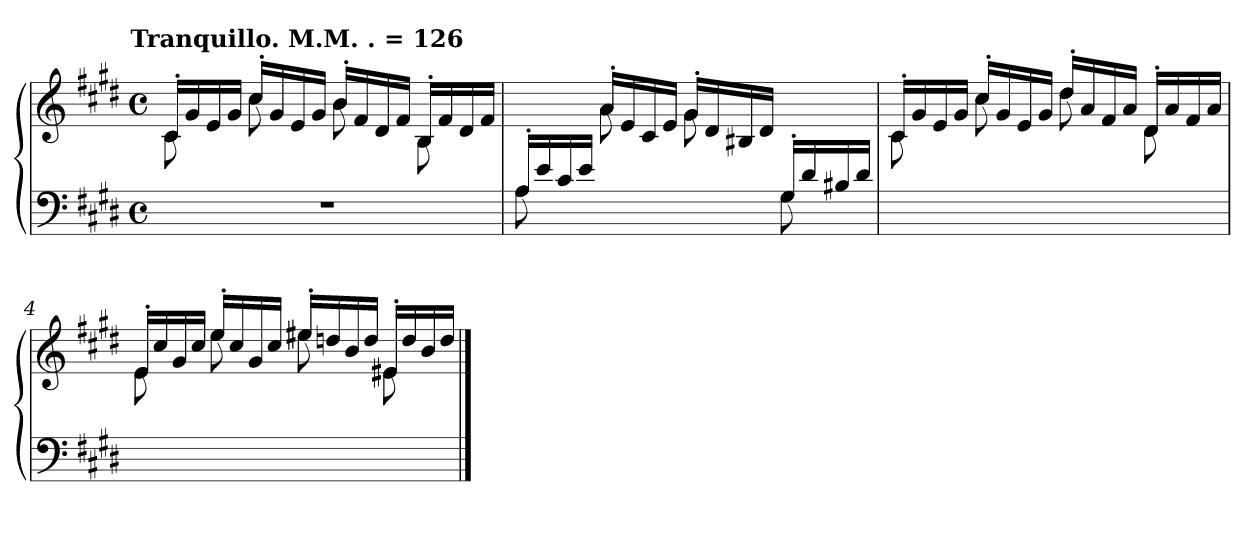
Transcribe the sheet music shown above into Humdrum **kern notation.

**kern	**kern
*part1	*part1
*staff2	*staff1
*clefF4	*clefG2
*k[f#c#g#d#]	*k[f#c#g#d#]
!!LO:TX:omd:t=Tranquillo. M.M. . = 126
*M4/4	*M4/4
*met(c)	*met(c)
*MM126	*MM126
=1	=1
*	*^
1r	16c#'/LL	8c#\
.	16g#/	.
.	16e/	8ryy
.	16g#/JJ	.
.	16cc#'/LL	8cc#\
.	16g#/	.
.	16e/	8ryy
.	16g#/JJ	.
.	16b'/LL	8b\
.	16f#/	.
.	16d#/	8ryy
.	16f#/JJ	.
.	16B'/LL	8B\
.	16f#/	.
.	16d#/	8ryy
.	16f#/JJ	.
=2	=2	=2
*^	*	*
16A'/LL	8A\	4ryy	4ryy
16e/	.	.	.
16c#/	8ryy	.	.
16e/JJ	.	.	.
4ryy	4ryy	16a'/LL	8a\
.	.	16e/	.
.	.	16c#/	8ryy
.	.	16e/JJ	.
4ryy	4ryy	16g#'/LL	8g#\
.	.	16d#/	.
.	.	16B#X/	8ryy
.	.	16d#/JJ	.
16G#'/LL	8G#\	4ryy	4ryy
16d#/	.	.	.
16B#X/	8ryy	.	.
16d#/JJ	.	.	.
!!LO:LB:g=z	!!
=3	=3	=3	=3
1ryy	1ryy	16c#'/LL	8c#\
.	.	16g#/	.
.	.	16e/	8ryy
.	.	16g#/JJ	.
.	.	16cc#'/LL	8cc#\
.	.	16g#/	.
.	.	16e/	8ryy
.	.	16g#/JJ	.
.	.	16dd#'/LL	8dd#\
.	.	16a/	.
.	.	16f#/	8ryy
.	.	16a/JJ	.
.	.	16d#'/LL	8d#\
.	.	16a/	.
.	.	16f#/	8ryy
.	.	16a/JJ	.
*v	*v	*	*
=4	=4	=4
1ryy	16e'/LL	8e\
.	16cc#/	.
.	16g#/	8ryy
.	16cc#/JJ	.
.	16ee'/LL	8ee\
.	16cc#/	.
.	16g#/	8ryy
.	16cc#/JJ	.
.	16ee#X'/LL	8ee#\
.	16ddn/	.
.	16b/	8ryy
.	16dd/JJ	.
.	16e#X'/LL	8e#\
.	16dd/	.
.	16b/	8ryy
.	16dd/JJ	.
*	*v	*v
==	==
*-	*-
